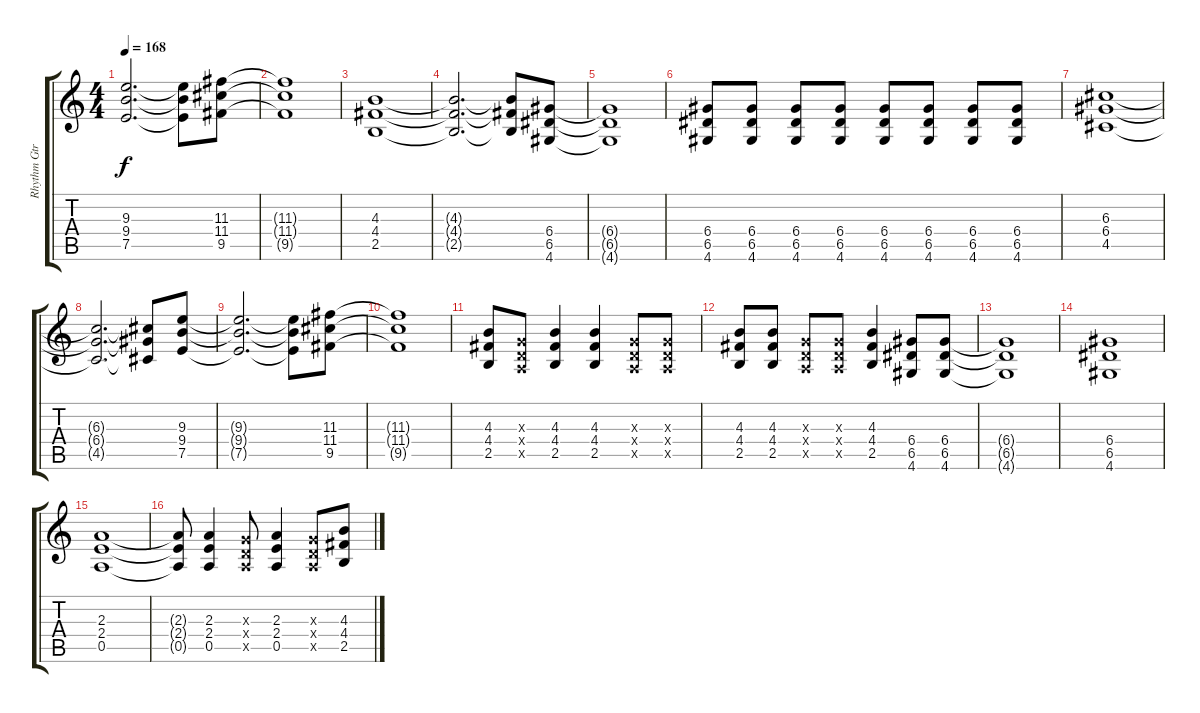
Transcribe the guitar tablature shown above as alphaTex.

\track ("Rhythm Gtr.2" "Rhythm Gtr") {instrument distortionguitar}
\staff {score tabs}
\tuning (E4 B3 G3 D3 A2 E2) {hide}
\ts (4 4)
\tempo 168
\clef g2
\ks c
(9.3{t} 9.4{t} 7.5{t}).2{d dy f} (9.3{t} 9.4{t} 7.5{t}).8 (11.3 11.4 9.5).8 |
(11.3{t} 11.4{t} 9.5{t}).1 |
(4.3 4.4 2.5).1 |
(4.3{t} 4.4{t} 2.5{t}).2{d} (4.3{t} 4.4{t} 2.5{t}).8 (6.4 6.5 4.6).8 |
(6.4{t} 6.5{t} 4.6{t}).1 |
(6.4 6.5 4.6).8 (6.4 6.5 4.6).8 (6.4 6.5 4.6).8 (6.4 6.5 4.6).8 (6.4 6.5 4.6).8 (6.4 6.5 4.6).8 (6.4 6.5 4.6).8 (6.4 6.5 4.6).8 |
(6.3 6.4 4.5).1 |
(6.3{t} 6.4{t} 4.5{t}).2{d} (6.3{t} 6.4{t} 4.5{t}).8 (9.3 9.4 7.5).8 |
(9.3{t} 9.4{t} 7.5{t}).2{d} (9.3{t} 9.4{t} 7.5{t}).8 (11.3 11.4 9.5).8 |
(11.3{t} 11.4{t} 9.5{t}).1 |
(4.3 4.4 2.5).8 (0.3{x} 0.4{x} 0.5{x}).8 (4.3 4.4 2.5).4 (4.3 4.4 2.5).4 (0.3{x} 0.4{x} 0.5{x}).8 (0.3{x} 0.4{x} 0.5{x}).8 |
(4.3 4.4 2.5).8 (4.3 4.4 2.5).8 (0.3{x} 0.4{x} 0.5{x}).8 (0.3{x} 0.4{x} 0.5{x}).8 (4.3 4.4 2.5).4 (6.4 6.5 4.6).8 (6.4 6.5 4.6).8 |
(6.4{t} 6.5{t} 4.6{t}).1 |
(6.4 6.5 4.6).1 |
(2.3 2.4 0.5).1 |
(2.3{t} 2.4{t} 0.5{t}).8 (2.3 2.4 0.5).4 (0.3{x} 0.4{x} 0.5{x}).8 (2.3 2.4 0.5).4 (0.3{x} 0.4{x} 0.5{x}).8 (4.3 4.4 2.5).8
